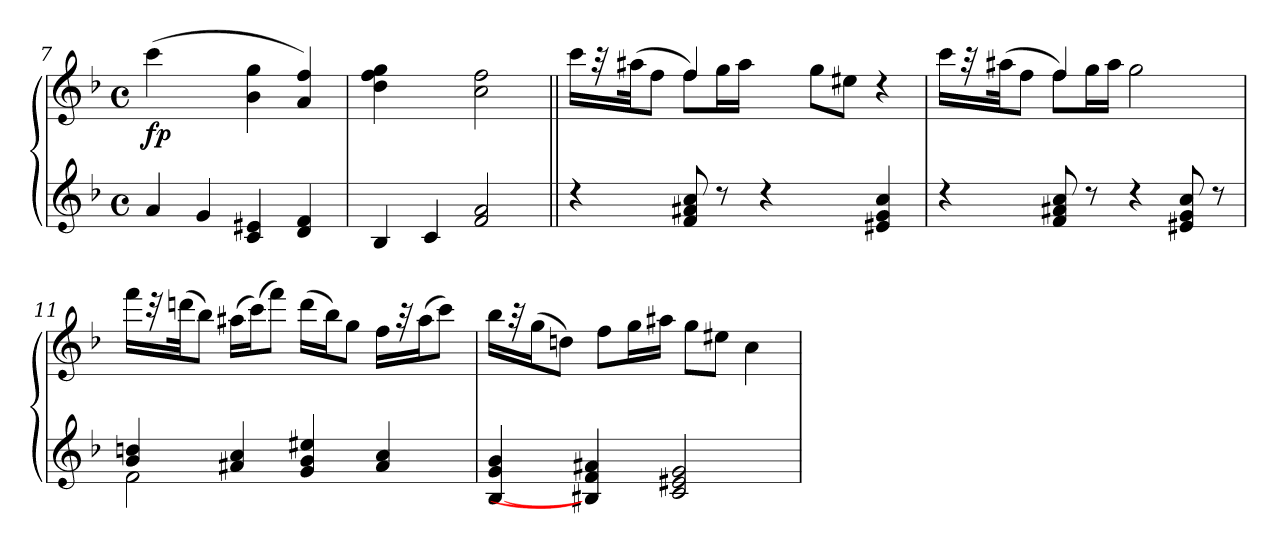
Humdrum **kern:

**kern	**kern	**dynam
*part1	*part1	*part1
*staff2	*staff1	*staff1/2
*clefG3	*clefG3	*
*k[b-]	*k[b-]	*
*M4/4	*M4/4	*
*met(c)	*met(c)	*
=7	=7	=7
!	!	!LO:DY:b
4f/	(>4aa\	fp
4e/	4ryy	.
4A/ 4c#X/	4g\ 4ee\	.
4B-/ 4d/	4f/ 4dd/)	.
=8	=8	=8
4G/	4b-\ 4dd\ 4ee\	.
4A/	4ryy	.
2d/ 2f/	2a\ 2dd\	.
=9||	=9||	=9||
*	*^	*
4rb	4ryy	16aa\LL	.
.	.	32rff	.
.	.	(>32ff#X\Jk	.
.	.	8dd\J	.
8d/ 8f#X/ 8a/	4dd/	8dd\L)	.
8rb	.	16ee\K	.
.	.	16ff#\Jk	.
4rb	2.ryy	4ryy	.
4ryy	.	8ee\L	.
.	.	8cc#X\J	.
4c#X/ 4e/ 4a/	.	4rb	.
=10	=10	=10	=10
4rb	4ryy	16aa\LL	.
.	.	32rff	.
.	.	(>32ff#X\Jk	.
.	.	8dd\J	.
8d/ 8f#X/ 8a/	4dd/	8dd\L)	.
8rb	.	16ee\K	.
.	.	16ff#\Jk	.
4rb	2ryy	2ee\	.
8c#X/ 8e/ 8a/	.	.	.
8rb	.	.	.
*	*v	*v	*
!!LO:LB:g=z
=11	=11	=11
*^	*	*
4g/ 4bn/	2d\	16ddd\LL	.
.	.	32raa	.
.	.	(>32bbn\Jk	.
.	.	8gg\J)	.
4f#X/ 4a/	.	(<16ff#X\LL	.
.	.	(>16aa\J)	.
.	.	8ddd\J)	.
4e/ 4g/ 4cc#X/	32ryy	(<16bb\LL	.
.	2ryy	.	.
.	.	16gg\J)	.
.	.	8ee\J	.
4f#/ 4a/	.	16dd\LL	.
.	.	32rff	.
.	.	(>16ff#\J	.
.	.	8aa\J)	.
32ryy	.	.	.
*v	*v	*	*
=12	=12	=12
[<4G/ 4e/ 4g/	16gg\LL	.
.	32rff	.
.	(>16ee\J	.
.	8bn\J)	.
4G#X/] 4d/ 4f#X/	.	.
.	8dd\L	.
.	16ee\L	.
.	16ff#X\JJ	.
2A/ 2c#X/ 2e/	.	.
.	8ee\L	.
.	8cc#X\J	.
.	4a\	.
32ryy	.	.
=	=	=
*-	*-	*-
